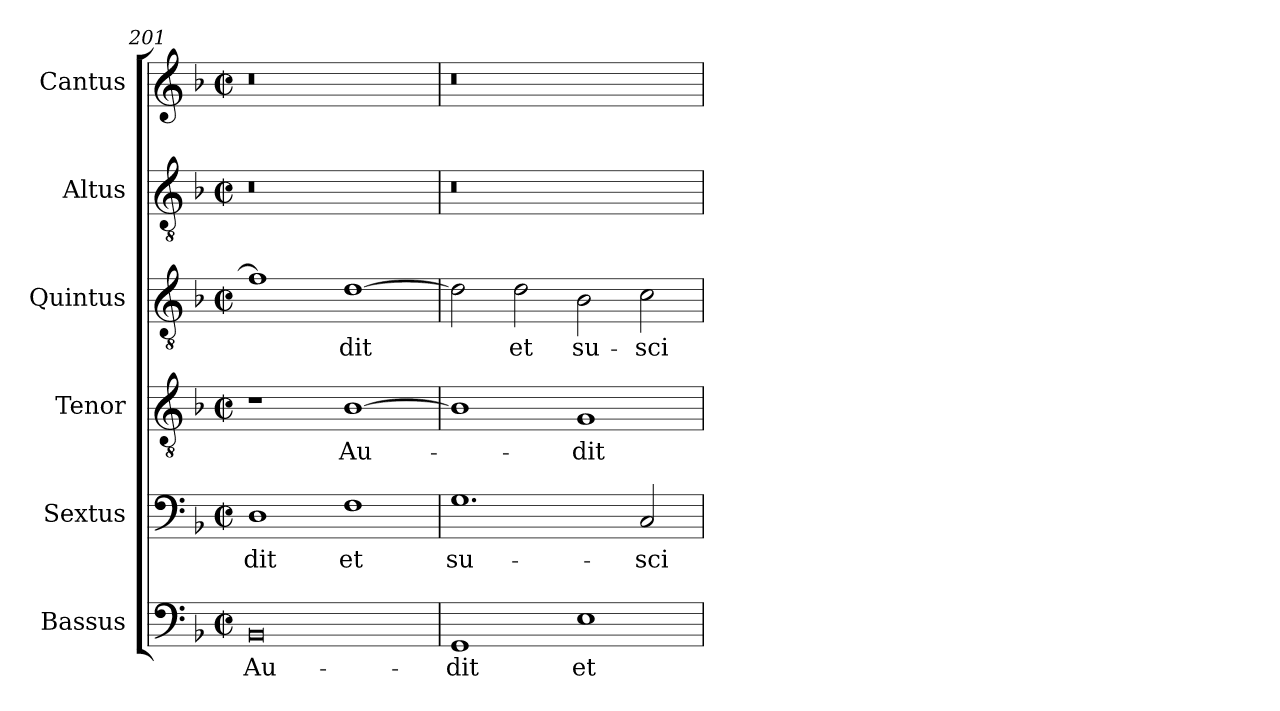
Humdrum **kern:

**kern	**text	**kern	**text	**kern	**text	**kern	**text	**kern	**kern
*part6	*part6	*part5	*part5	*part4	*part4	*part3	*part3	*part2	*part1
*staff6	*staff6	*staff5	*staff5	*staff4	*staff4	*staff3	*staff3	*staff2	*staff1
*I"Bassus	*	*I"Sextus	*	*I"Tenor	*	*I"Quintus	*	*I"Altus	*I"Cantus
*clefF4	*	*clefF4	*	*clefGv2	*	*clefGv2	*	*clefGv2	*clefG2
*k[b-]	*	*k[b-]	*	*k[b-]	*	*k[b-]	*	*k[b-]	*k[b-]
*F:	*	*F:	*	*F:	*	*F:	*	*F:	*F:
*M2/2	*	*M2/2	*	*M2/2	*	*M2/2	*	*M2/2	*M2/2
*met(c|)	*	*met(c|)	*	*met(c|)	*	*met(c|)	*	*met(c|)	*met(c|)
=201	=201	=201	=201	=201	=201	=201	=201	=201	=201
!	!LO:LY:b:cj	!	!LO:LY:b:cj	!	!	!	!	!	!
0BB-	Au-	1D	-dit	1r	.	1f]	.	0r	0r
!	!	!	!LO:LY:b:cj	!	!LO:LY:b:cj	!	!LO:LY:b:cj	!	!
.	.	1F	et	[>1B-	Au-	[>1d	-dit	.	.
=202	=202	=202	=202	=202	=202	=202	=202	=202	=202
!	!LO:LY:b:cj	!	!LO:LY:b:cj	!	!	!	!	!	!
1GG	-dit	1.G	su-	1B-]	.	2d\]	.	0r	0r
!	!	!	!	!	!	!	!LO:LY:b:cj	!	!
.	.	.	.	.	.	2d\	et	.	.
!	!LO:LY:b:cj	!	!	!	!LO:LY:b:cj	!	!LO:LY:b:cj	!	!
1E	et	.	.	1G	-dit	2B-\	su-	.	.
!	!	!	!LO:LY:b:cj	!	!	!	!LO:LY:b:cj	!	!
.	.	2C/	-sci-	.	.	2c\	-sci-	.	.
=	=	=	=	=	=	=	=	=	=
*-	*-	*-	*-	*-	*-	*-	*-	*-	*-
